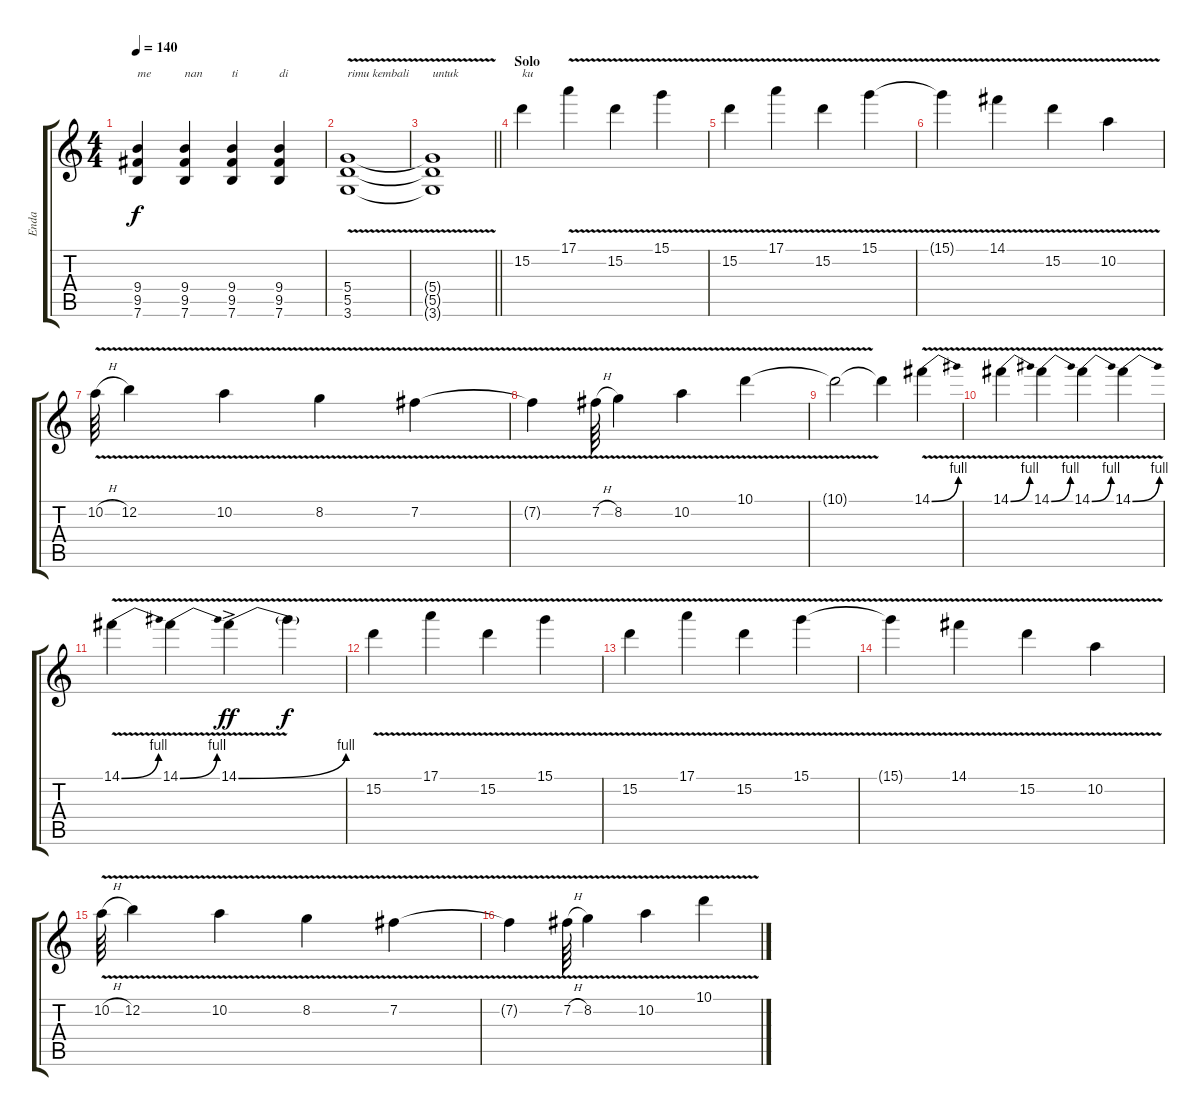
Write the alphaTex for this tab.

\track ("Enda" "Enda") {instrument distortionguitar}
\staff {score tabs}
\tuning (E4 B3 G3 D3 A2 E2) {hide}
\ts (4 4)
\tempo 140
\clef g2
\ks c
(9.4 9.5 7.6).4{txt "me" dy f} (9.4 9.5 7.6).4{txt "nan"} (9.4 9.5 7.6).4{txt "ti"} (9.4 9.5 7.6).4{txt "di"} |
(5.4 5.5{v} 3.6).1{txt "rimu kembali"} |
\barLineRight lightlight
(5.4{t} 5.5{t} 3.6{v t}).1{txt "untuk"} |
\section ("" "Solo")
15.2.4{txt "ku"} 17.1{v}.4 15.2{v}.4 15.1{v}.4 |
15.2{v}.4 17.1{v}.4 15.2{v}.4 15.1{v}.4 |
15.1{t}.4 14.1{v}.4 15.2{v}.4 10.2{v}.4 |
10.2{v h}.64 12.2{v}.4 10.2{v}.4 8.2{v}.4 7.2{v}.4 |
7.2{t}.4 7.2{v h}.64 8.2{v}.4 10.2{v}.4 10.1{v}.4 |
10.1{t}.2 10.1{t}.4 14.1{be (bend 0 0 60 4) v}.4 |
14.1{be (bend 0 0 60 4) v}.4 14.1{be (bend 0 0 60 4) v}.4 14.1{be (bend 0 0 60 4) v}.4 14.1{be (bend 0 0 60 4) v}.4 |
14.1{be (bend 0 0 60 4) v}.4 14.1{be (bend 0 0 60 4) v}.4 14.1{be (bend 0 0 60 4) v ac}.4{dy ff} 14.1{t}.4{dy f} |
15.2{v}.4 17.1{v}.4 15.2{v}.4 15.1{v}.4 |
15.2{v}.4 17.1{v}.4 15.2{v}.4 15.1{v}.4 |
15.1{t}.4 14.1{v}.4 15.2{v}.4 10.2{v}.4 |
10.2{v h}.64 12.2{v}.4 10.2{v}.4 8.2{v}.4 7.2{v}.4 |
7.2{t}.4 7.2{v h}.64 8.2{v}.4 10.2{v}.4 10.1{v}.4
